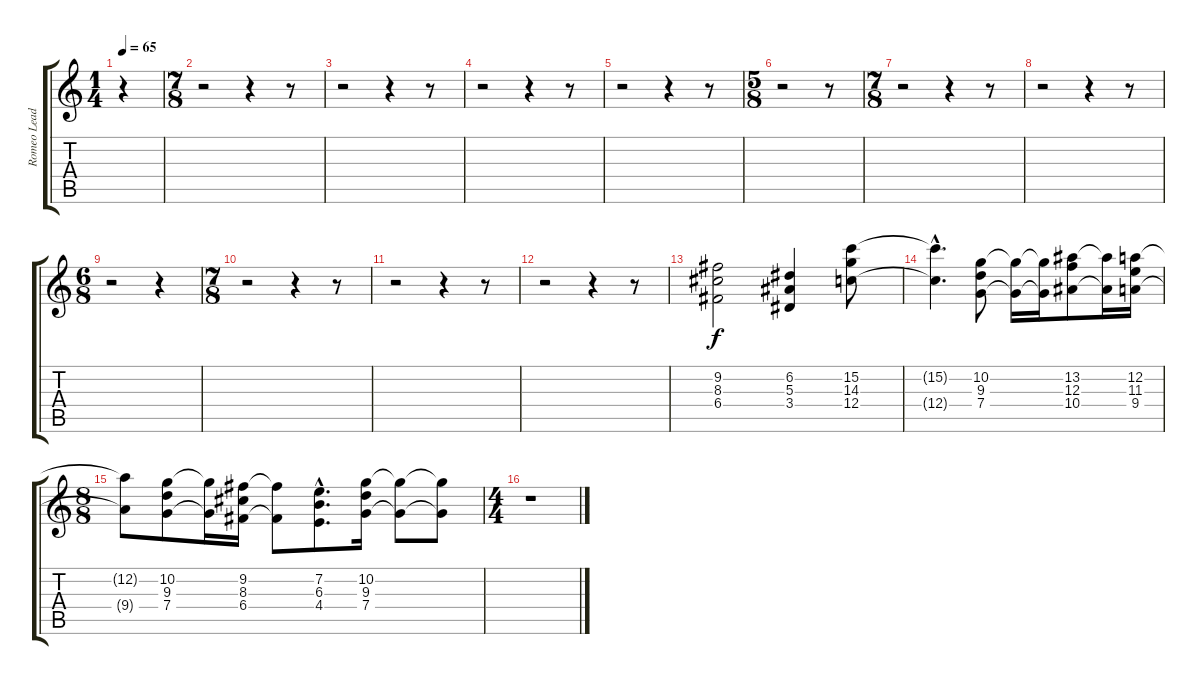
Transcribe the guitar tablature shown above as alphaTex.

\track ("Romeo Lead" "Romeo Lead") {instrument distortionguitar}
\staff {score tabs}
\tuning (D4 A3 F3 C3 G2 D2) {hide}
\ts (1 4)
\tempo 65
\clef g2
\ks c
r.4{dy f instrument distortionguitar} |
\ts (7 8)
r.2 r.4 r.8 |
r.2 r.4 r.8 |
r.2 r.4 r.8 |
r.2 r.4 r.8 |
\ts (5 8)
r.2 r.8 |
\ts (7 8)
r.2 r.4 r.8 |
r.2 r.4 r.8 |
\ts (6 8)
r.2 r.4 |
\ts (7 8)
r.2 r.4 r.8 |
r.2 r.4 r.8 |
r.2 r.4 r.8 |
(9.2 8.3 6.4).2 (6.2 5.3 3.4).4 (15.2 14.3 12.4).8 |
(15.2{t} 12.4{hac t}).4{d} (10.2 9.3 7.4).8 (10.2{t} 7.4{t}).16 (10.2{t} 7.4{t}).16 (13.2 12.3 10.4).8 (13.2{t} 10.4{t}).16 (12.2 11.3 9.4).16 |
\ts (8 8)
(12.2{t} 9.4{t}).8 (10.2 9.3 7.4).8 (10.2{t} 7.4{t}).16 (9.2 8.3 6.4).16 (9.2{t} 6.4{t}).8 (7.2{hac} 6.3{hac} 4.4{hac}).8{d} (10.2 9.3 7.4).16 (10.2{t} 7.4{t}).8 (10.2{t} 7.4{t}).8 |
\ts (4 4)
r.1
